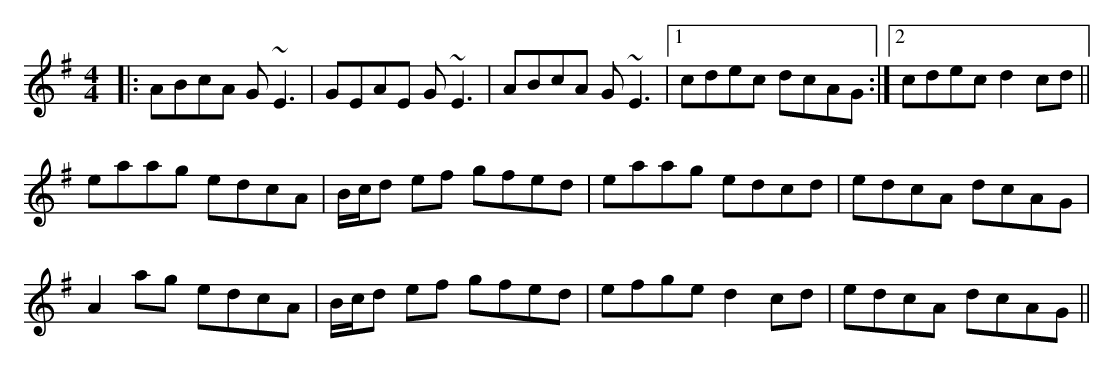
X:1
M:4/4
K:Ador
|:ABcA G~E3|GEAE G~E3|ABcA G~E3|1 cdec dcAG:|2 cdec d2 cd||
eaag edcA|B/c/d ef gfed|eaag edcd|edcA dcAG|
A2 ag edcA|B/c/d ef gfed|efge d2 cd|edcA dcAG||
